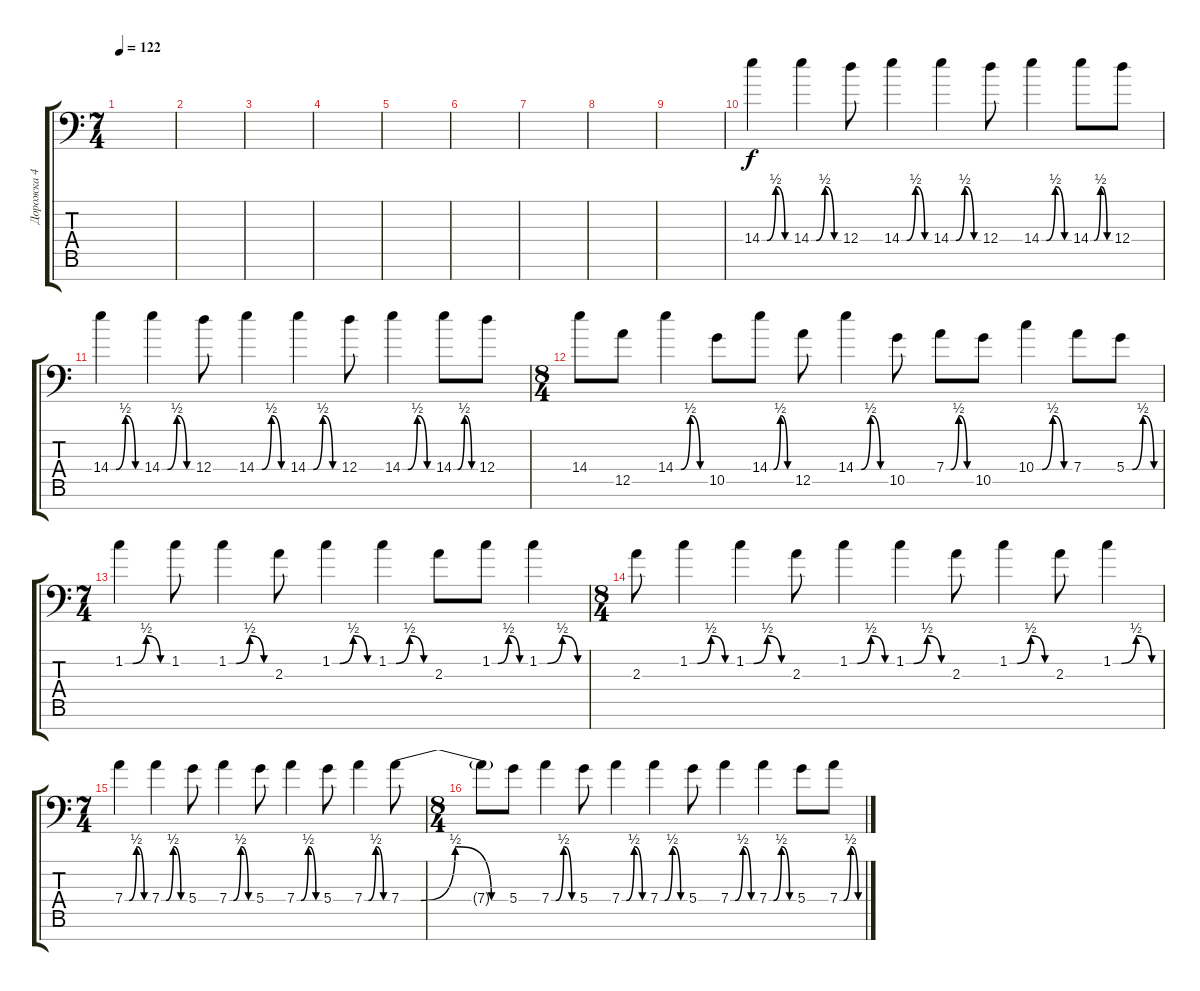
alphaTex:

\track ("Дорожка 4" "Дорожка 4") {instrument electricguitarjazz}
\staff {score tabs}
\tuning (E4 B3 G3 D3 A2 E2 A1) {hide}
\ts (7 4)
\tempo 122
\clef f4
\ks c
|
|
|
|
|
|
|
|
|
14.4{be (custom 0 0 11 0 30 2 50 0 60 0)}.4 14.4{be (custom 0 0 11 0 30 2 50 0 60 0)}.4 12.4.8 14.4{be (custom 0 0 11 0 30 2 50 0 60 0)}.4 14.4{be (custom 0 0 11 0 30 2 50 0 60 0)}.4 12.4.8 14.4{be (custom 0 0 11 0 30 2 50 0 60 0)}.4 14.4{be (custom 0 0 11 0 30 2 50 0 60 0)}.8 12.4.8 |
14.4{be (custom 0 0 11 0 30 2 50 0 60 0)}.4{volume 6} 14.4{be (custom 0 0 11 0 30 2 50 0 60 0)}.4 12.4.8 14.4{be (custom 0 0 11 0 30 2 50 0 60 0)}.4 14.4{be (custom 0 0 11 0 30 2 50 0 60 0)}.4 12.4.8 14.4{be (custom 0 0 11 0 30 2 50 0 60 0)}.4 14.4{be (custom 0 0 11 0 30 2 50 0 60 0)}.8 12.4.8 |
\ts (8 4)
14.4.8 12.5.8 14.4{be (custom 0 0 11 0 30 2 50 0 60 0)}.4 10.5.8 14.4{be (custom 0 0 11 0 30 2 50 0 60 0)}.8 12.5.8 14.4{be (custom 0 0 11 0 30 2 50 0 60 0)}.4 10.5.8 7.4{be (custom 0 0 11 0 30 2 50 0 60 0)}.8 10.5.8 10.4{be (custom 0 0 11 0 30 2 50 0 60 0)}.4 7.4.8 5.4{be (custom 0 0 11 0 30 2 50 0 60 0)}.8 |
\ts (7 4)
1.2{be (custom 0 0 11 0 30 2 50 0 60 0)}.4 1.2.8 1.2{be (custom 0 0 11 0 30 2 50 0 60 0)}.4 2.3.8 1.2{be (custom 0 0 11 0 30 2 50 0 60 0)}.4 1.2{be (custom 0 0 11 0 30 2 50 0 60 0)}.4 2.3.8 1.2{be (custom 0 0 11 0 30 2 50 0 60 0)}.8 1.2{be (custom 0 0 11 0 30 2 50 0 60 0)}.4 |
\ts (8 4)
2.3.8 1.2{be (custom 0 0 11 0 30 2 50 0 60 0)}.4 1.2{be (custom 0 0 11 0 30 2 50 0 60 0)}.4 2.3.8 1.2{be (custom 0 0 11 0 30 2 50 0 60 0)}.4 1.2{be (custom 0 0 11 0 30 2 50 0 60 0)}.4 2.3.8 1.2{be (custom 0 0 11 0 30 2 50 0 60 0)}.4 2.3.8 1.2{be (custom 0 0 11 0 30 2 50 0 60 0)}.4 |
\ts (7 4)
7.4{be (custom 0 0 11 0 30 2 50 0 60 0)}.4 7.4{be (custom 0 0 11 0 30 2 50 0 60 0)}.4 5.4.8 7.4{be (custom 0 0 11 0 30 2 50 0 60 0)}.4 5.4.8 7.4{be (custom 0 0 11 0 30 2 50 0 60 0)}.4 5.4.8 7.4{be (custom 0 0 11 0 30 2 50 0 60 0)}.4 7.4{be (custom 0 0 11 0 30 2 50 0 60 0)}.8 |
\ts (8 4)
7.4{t}.8 5.4.8 7.4{be (custom 0 0 11 0 30 2 50 0 60 0)}.4 5.4.8 7.4{be (custom 0 0 11 0 30 2 50 0 60 0)}.4 7.4{be (custom 0 0 11 0 30 2 50 0 60 0)}.4 5.4.8 7.4{be (custom 0 0 11 0 30 2 50 0 60 0)}.4 7.4{be (custom 0 0 11 0 30 2 50 0 60 0)}.4 5.4.8 7.4{be (custom 0 0 11 0 30 2 50 0 60 0)}.8
